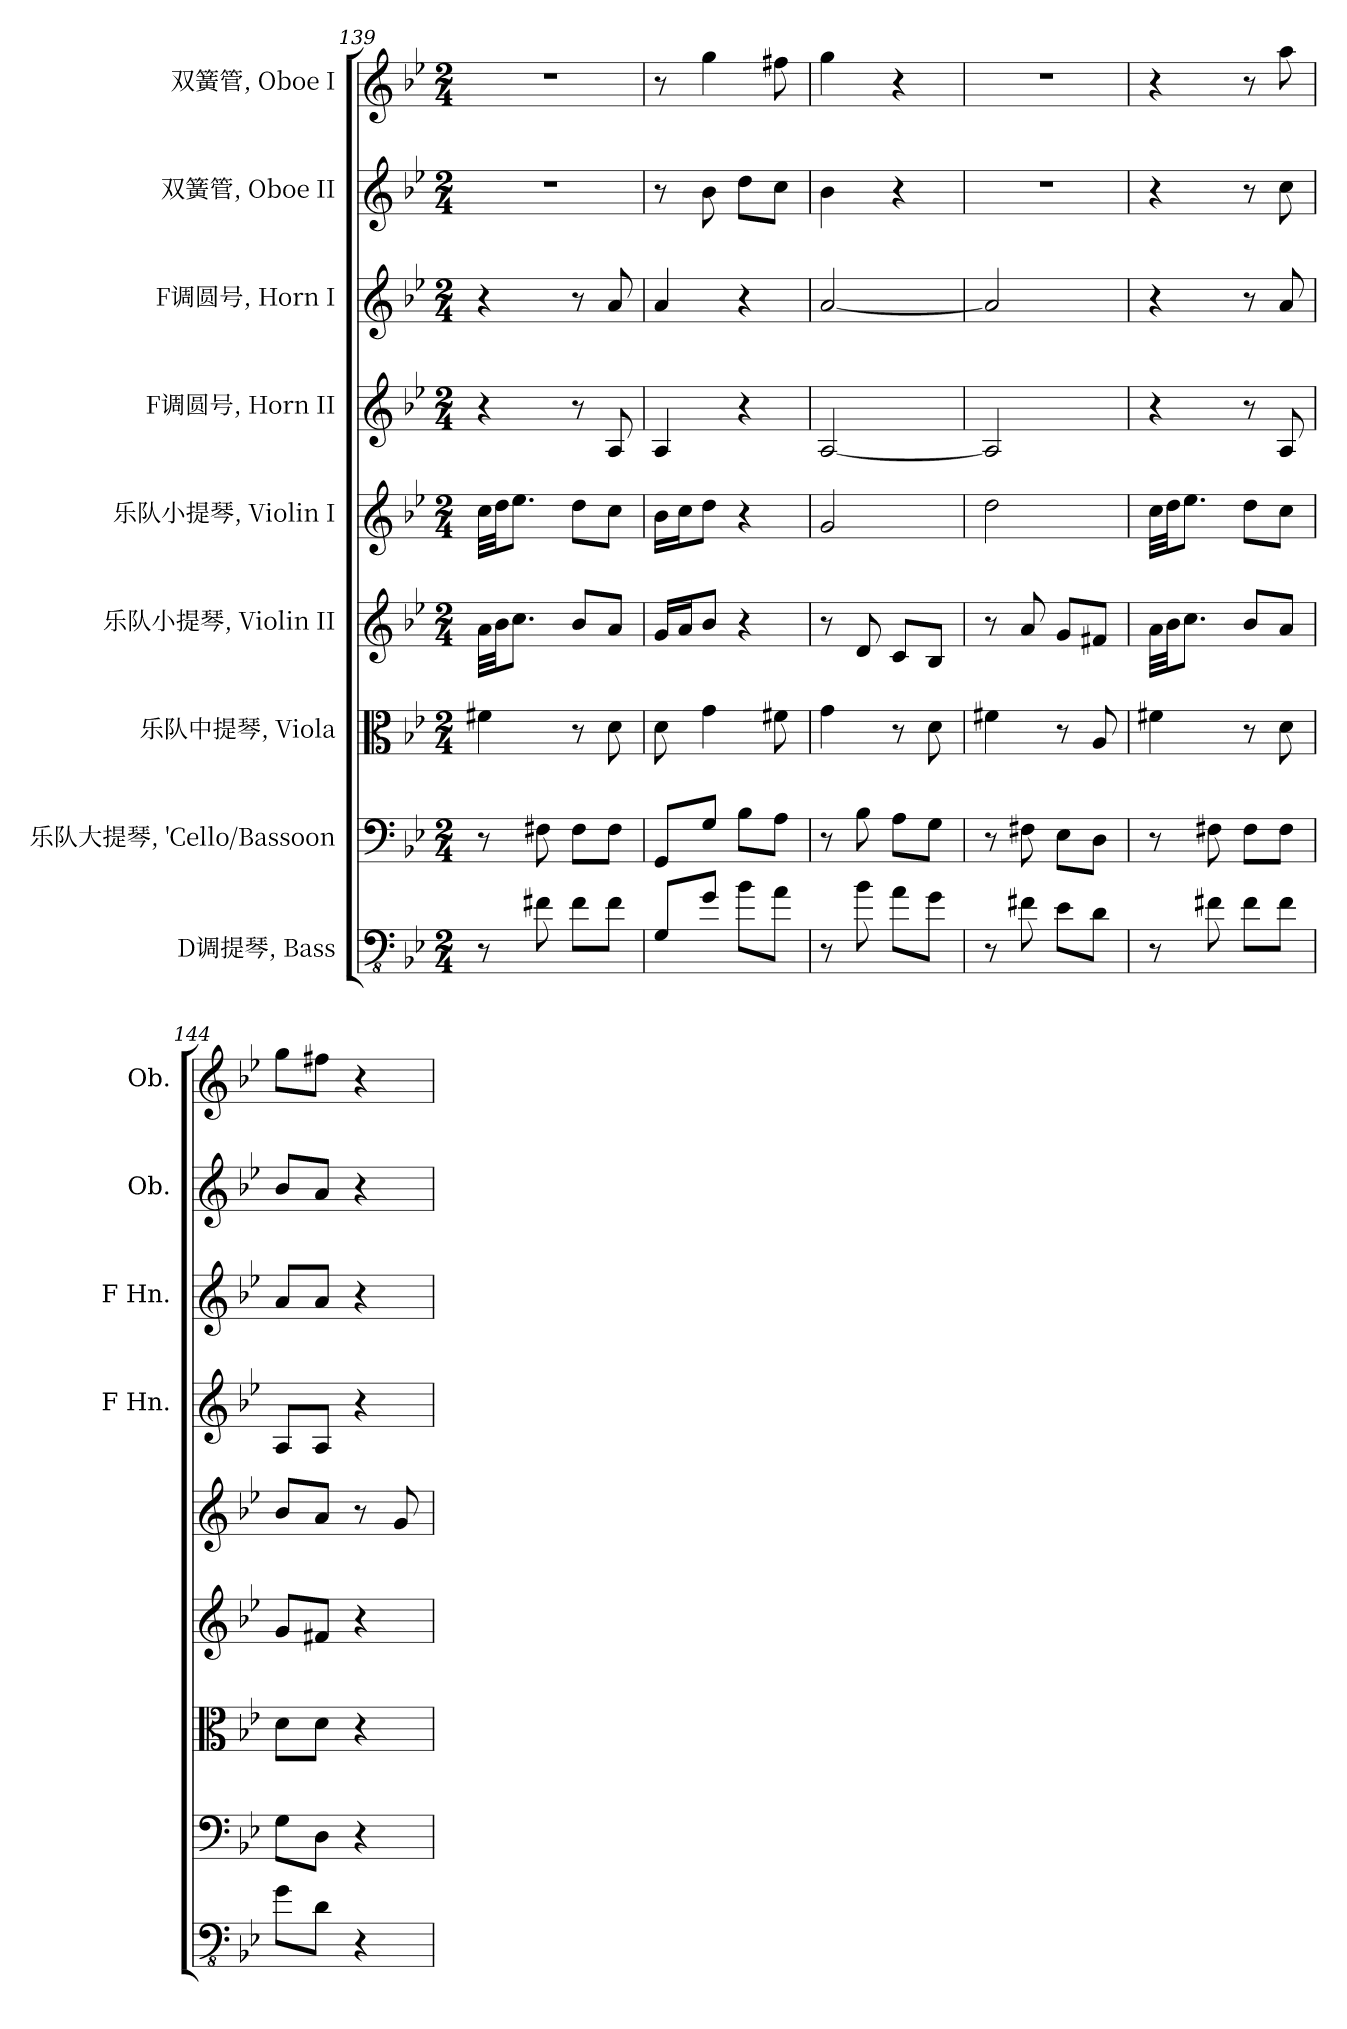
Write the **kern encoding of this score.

**kern	**kern	**kern	**kern	**kern	**kern	**kern	**kern	**kern
*part9	*part8	*part7	*part6	*part5	*part4	*part3	*part2	*part1
*staff9	*staff8	*staff7	*staff6	*staff5	*staff4	*staff3	*staff2	*staff1
*I"D调提琴, Bass	*I"乐队大提琴, 'Cello/Bassoon	*I"乐队中提琴, Viola	*I"乐队小提琴, Violin II	*I"乐队小提琴, Violin I	*I"F调圆号, Horn II	*I"F调圆号, Horn I	*I"双簧管, Oboe II	*I"双簧管, Oboe I
*	*	*	*	*	*I'F Hn.	*I'F Hn.	*I'Ob.	*I'Ob.
*clefFv4	*clefF4	*clefC3	*clefG2	*clefG2	*clefG2	*clefG2	*clefG2	*clefG2
*ITrd7c12	*	*	*	*	*ITrd4c7	*ITrd4c7	*	*
*k[b-e-]	*k[b-e-]	*k[b-e-]	*k[b-e-]	*k[b-e-]	*k[b-e-a-]	*k[b-e-a-]	*k[b-e-]	*k[b-e-]
*M2/4	*M2/4	*M2/4	*M2/4	*M2/4	*M2/4	*M2/4	*M2/4	*M2/4
=139	=139	=139	=139	=139	=139	=139	=139	=139
8r	8r	4f#X\	32a\LLL	32cc\LLL	4r	4r	2r	2r
.	.	.	32b-\JJ	32dd\JJ	.	.	.	.
.	.	.	8.cc\J	8.ee-\J	.	.	.	.
8FF#X\	8F#X\	.	.	.	.	.	.	.
8FF#\L	8F#\L	8r	8b-/L	8dd\L	8r	8r	.	.
8FF#\J	8F#\J	8d\	8a/J	8cc\J	8D/	8d/	.	.
=140	=140	=140	=140	=140	=140	=140	=140	=140
8GGG/L	8GG/L	8d\	16g/LL	16b-\LL	4D/	4d/	8r	8r
.	.	.	16a/J	16cc\J	.	.	.	.
8GG/J	8G/J	4g\	8b-/J	8dd\J	.	.	8b-\	4gg\
8BB-\L	8B-\L	.	4r	4r	4r	4r	8dd\L	.
8AA\J	8A\J	8f#X\	.	.	.	.	8cc\J	8ff#X\
=141	=141	=141	=141	=141	=141	=141	=141	=141
8r	8r	4g\	8r	2g/	[2D/	[2d/	4b-\	4gg\
8BB-\	8B-\	.	8d/	.	.	.	.	.
8AA\L	8A\L	8r	8c/L	.	.	.	4r	4r
8GG\J	8G\J	8d\	8B-/J	.	.	.	.	.
!!LO:PB:g=z
=142	=142	=142	=142	=142	=142	=142	=142	=142
8r	8r	4f#X\	8r	2dd\	2D/]	2d/]	2r	2r
8FF#X\	8F#X\	.	8a/	.	.	.	.	.
8EE-\L	8E-\L	8r	8g/L	.	.	.	.	.
8DD\J	8D\J	8A/	8f#X/J	.	.	.	.	.
=143	=143	=143	=143	=143	=143	=143	=143	=143
8r	8r	4f#X\	32a\LLL	32cc\LLL	4r	4r	4r	4r
.	.	.	32b-\JJ	32dd\JJ	.	.	.	.
.	.	.	8.cc\J	8.ee-\J	.	.	.	.
8FF#X\	8F#X\	.	.	.	.	.	.	.
8FF#\L	8F#\L	8r	8b-/L	8dd\L	8r	8r	8r	8r
8FF#\J	8F#\J	8d\	8a/J	8cc\J	8D/	8d/	8cc\	8aa\
=144	=144	=144	=144	=144	=144	=144	=144	=144
8GG\L	8G\L	8d\L	8g/L	8b-/L	8D/L	8d/L	8b-/L	8gg\L
8DD\J	8D\J	8d\J	8f#X/J	8a/J	8D/J	8d/J	8a/J	8ff#X\J
4r	4r	4r	4r	8r	4r	4r	4r	4r
.	.	.	.	8g/	.	.	.	.
=	=	=	=	=	=	=	=	=
*-	*-	*-	*-	*-	*-	*-	*-	*-
